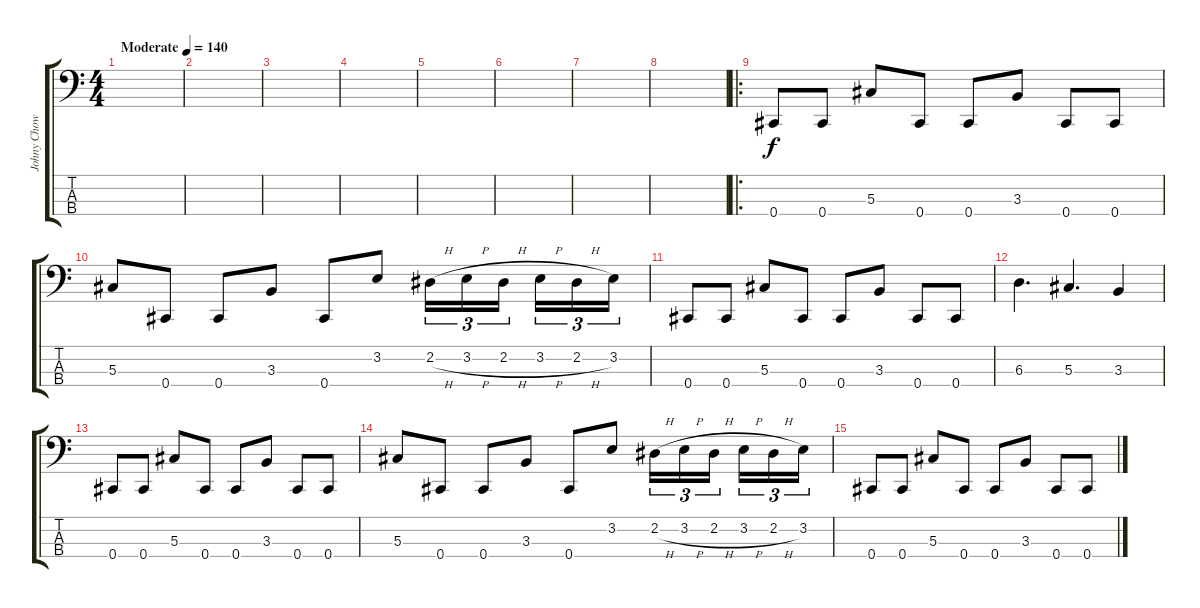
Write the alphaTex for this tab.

\track ("Johny Chow (bass)" "Johny Chow") {instrument electricbassfinger}
\staff {score tabs}
\tuning (Gb2 Db2 Ab1 Db1) {hide}
\ts (4 4)
\tempo (140 "Moderate")
\clef f4
\ks c
|
|
|
|
|
|
|
|
\ro
0.4.8 0.4.8 5.3.8 0.4.8 0.4.8 3.3.8 0.4.8 0.4.8 |
5.3.8 0.4.8 0.4.8 3.3.8 0.4.8 3.2.8 2.2{h}.16{tu (3 2)} 3.2{h}.16{tu (3 2)} 2.2{h}.16{tu (3 2) beam splitsecondary} 3.2{h}.16{tu (3 2)} 2.2{h}.16{tu (3 2)} 3.2.16{tu (3 2)} |
0.4.8 0.4.8 5.3.8 0.4.8 0.4.8 3.3.8 0.4.8 0.4.8 |
6.3.4{d} 5.3.4{d} 3.3.4 |
0.4.8 0.4.8 5.3.8 0.4.8 0.4.8 3.3.8 0.4.8 0.4.8 |
5.3.8 0.4.8 0.4.8 3.3.8 0.4.8 3.2.8 2.2{h}.16{tu (3 2)} 3.2{h}.16{tu (3 2)} 2.2{h}.16{tu (3 2) beam splitsecondary} 3.2{h}.16{tu (3 2)} 2.2{h}.16{tu (3 2)} 3.2.16{tu (3 2)} |
0.4.8 0.4.8 5.3.8 0.4.8 0.4.8 3.3.8 0.4.8 0.4.8
